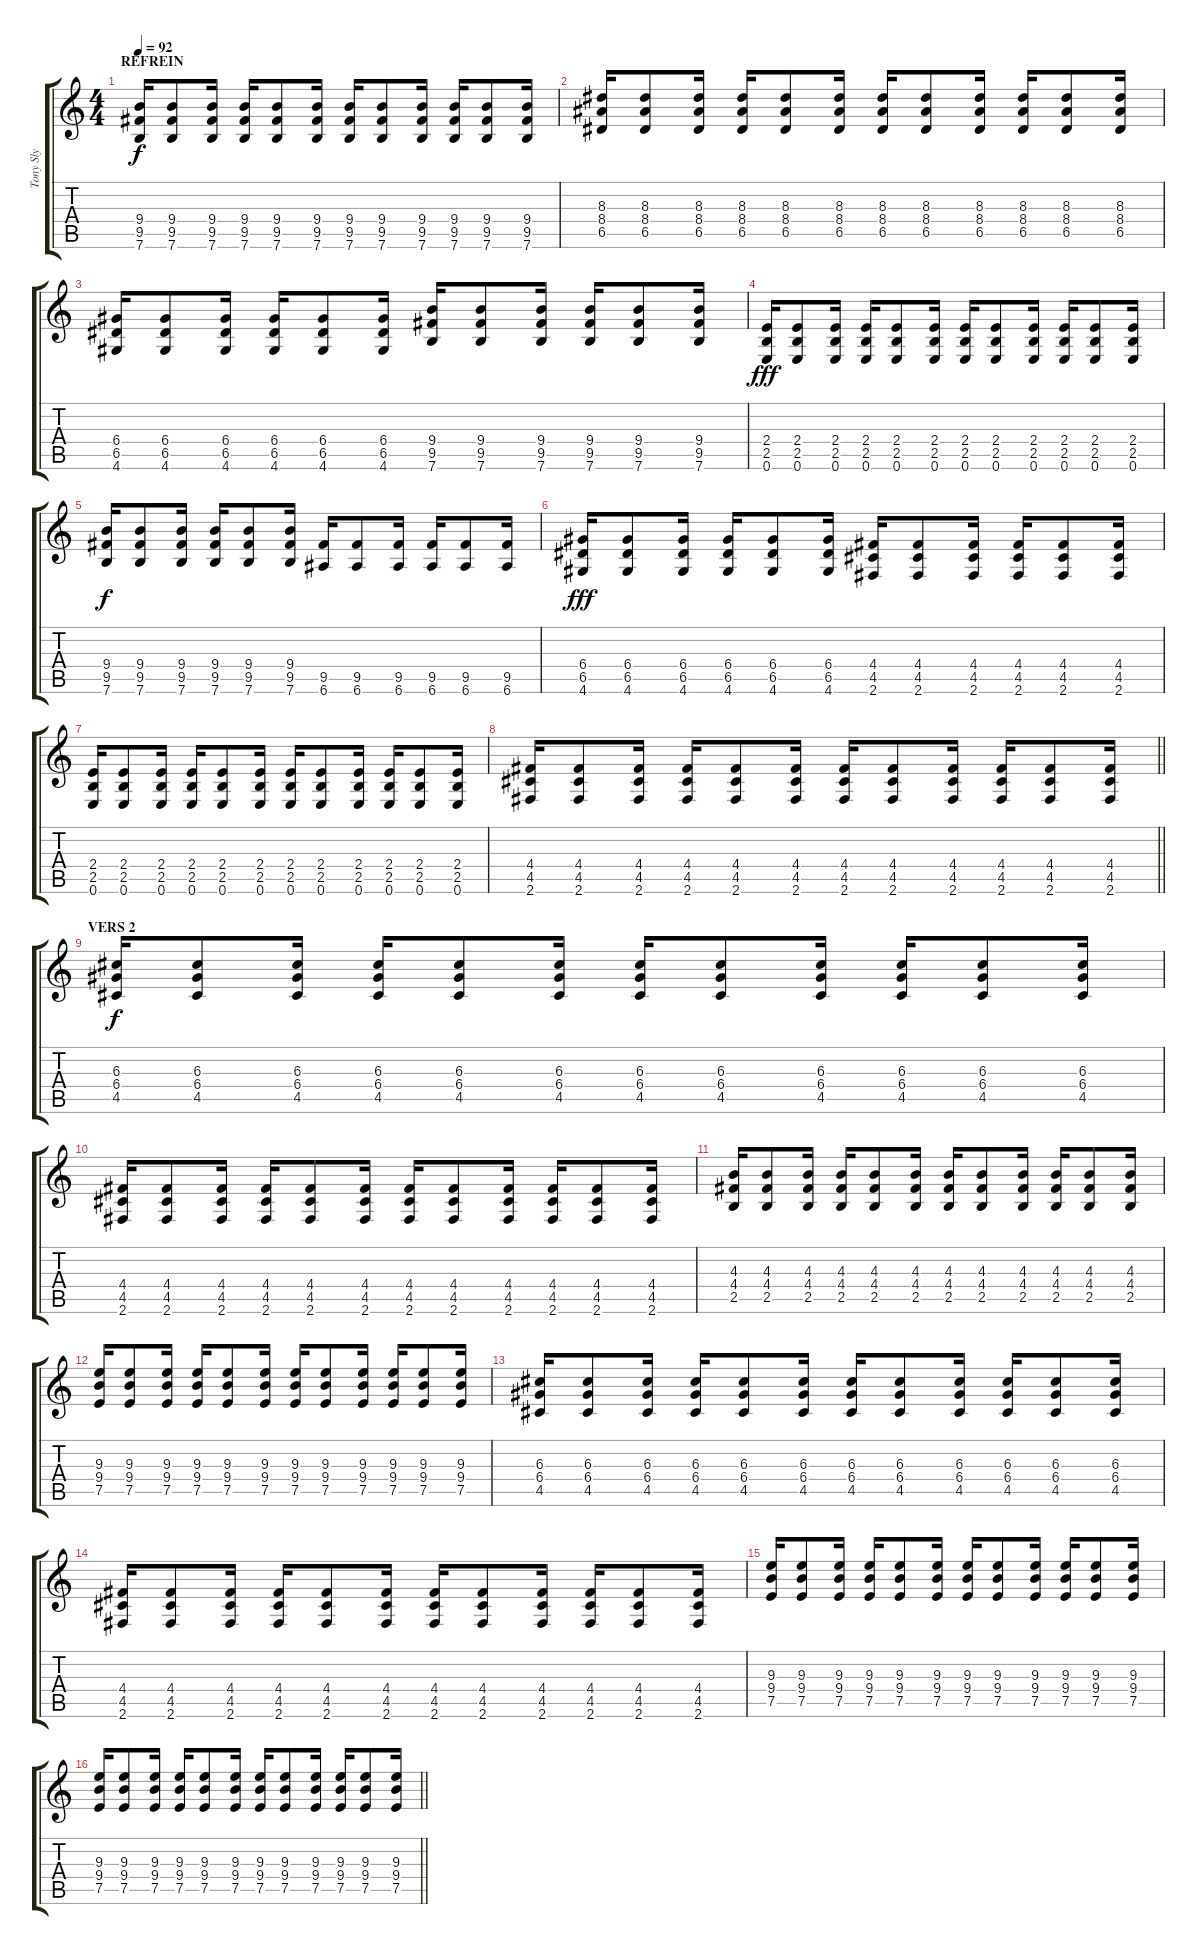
\track ("Tony Sly" "Tony Sly") {instrument distortionguitar}
\staff {score tabs}
\tuning (E4 B3 G3 D3 A2 E2) {hide}
\ts (4 4)
\section ("" "REFREIN")
\tempo 92
\clef g2
\ks c
(9.4 9.5 7.6).16{dy f} (9.4 9.5 7.6).8 (9.4 9.5 7.6).16 (9.4 9.5 7.6).16 (9.4 9.5 7.6).8 (9.4 9.5 7.6).16 (9.4 9.5 7.6).16 (9.4 9.5 7.6).8 (9.4 9.5 7.6).16 (9.4 9.5 7.6).16 (9.4 9.5 7.6).8 (9.4 9.5 7.6).16 |
(8.3 8.4 6.5).16 (8.3 8.4 6.5).8 (8.3 8.4 6.5).16 (8.3 8.4 6.5).16 (8.3 8.4 6.5).8 (8.3 8.4 6.5).16 (8.3 8.4 6.5).16 (8.3 8.4 6.5).8 (8.3 8.4 6.5).16 (8.3 8.4 6.5).16 (8.3 8.4 6.5).8 (8.3 8.4 6.5).16 |
(6.4 6.5 4.6).16 (6.4 6.5 4.6).8 (6.4 6.5 4.6).16 (6.4 6.5 4.6).16 (6.4 6.5 4.6).8 (6.4 6.5 4.6).16 (9.4 9.5 7.6).16 (9.4 9.5 7.6).8 (9.4 9.5 7.6).16 (9.4 9.5 7.6).16 (9.4 9.5 7.6).8 (9.4 9.5 7.6).16 |
(2.4 2.5 0.6).16{dy fff} (2.4 2.5 0.6).8 (2.4 2.5 0.6).16 (2.4 2.5 0.6).16 (2.4 2.5 0.6).8 (2.4 2.5 0.6).16 (2.4 2.5 0.6).16 (2.4 2.5 0.6).8 (2.4 2.5 0.6).16 (2.4 2.5 0.6).16 (2.4 2.5 0.6).8 (2.4 2.5 0.6).16 |
(9.4 9.5 7.6).16{dy f} (9.4 9.5 7.6).8 (9.4 9.5 7.6).16 (9.4 9.5 7.6).16 (9.4 9.5 7.6).8 (9.4 9.5 7.6).16 (9.5 6.6).16 (9.5 6.6).8 (9.5 6.6).16 (9.5 6.6).16 (9.5 6.6).8 (9.5 6.6).16 |
(6.4 6.5 4.6).16{dy fff} (6.4 6.5 4.6).8 (6.4 6.5 4.6).16 (6.4 6.5 4.6).16 (6.4 6.5 4.6).8 (6.4 6.5 4.6).16 (4.4 4.5 2.6).16 (4.4 4.5 2.6).8 (4.4 4.5 2.6).16 (4.4 4.5 2.6).16 (4.4 4.5 2.6).8 (4.4 4.5 2.6).16 |
(2.4 2.5 0.6).16 (2.4 2.5 0.6).8 (2.4 2.5 0.6).16 (2.4 2.5 0.6).16 (2.4 2.5 0.6).8 (2.4 2.5 0.6).16 (2.4 2.5 0.6).16 (2.4 2.5 0.6).8 (2.4 2.5 0.6).16 (2.4 2.5 0.6).16 (2.4 2.5 0.6).8 (2.4 2.5 0.6).16 |
\barLineRight lightlight
(4.4 4.5 2.6).16 (4.4 4.5 2.6).8 (4.4 4.5 2.6).16 (4.4 4.5 2.6).16 (4.4 4.5 2.6).8 (4.4 4.5 2.6).16 (4.4 4.5 2.6).16 (4.4 4.5 2.6).8 (4.4 4.5 2.6).16 (4.4 4.5 2.6).16 (4.4 4.5 2.6).8 (4.4 4.5 2.6).16 |
\section ("" "VERS 2")
(6.3 6.4 4.5).16{dy f} (6.3 6.4 4.5).8 (6.3 6.4 4.5).16 (6.3 6.4 4.5).16 (6.3 6.4 4.5).8 (6.3 6.4 4.5).16 (6.3 6.4 4.5).16 (6.3 6.4 4.5).8 (6.3 6.4 4.5).16 (6.3 6.4 4.5).16 (6.3 6.4 4.5).8 (6.3 6.4 4.5).16 |
(4.4 4.5 2.6).16 (4.4 4.5 2.6).8 (4.4 4.5 2.6).16 (4.4 4.5 2.6).16 (4.4 4.5 2.6).8 (4.4 4.5 2.6).16 (4.4 4.5 2.6).16 (4.4 4.5 2.6).8 (4.4 4.5 2.6).16 (4.4 4.5 2.6).16 (4.4 4.5 2.6).8 (4.4 4.5 2.6).16 |
(4.3 4.4 2.5).16 (4.3 4.4 2.5).8 (4.3 4.4 2.5).16 (4.3 4.4 2.5).16 (4.3 4.4 2.5).8 (4.3 4.4 2.5).16 (4.3 4.4 2.5).16 (4.3 4.4 2.5).8 (4.3 4.4 2.5).16 (4.3 4.4 2.5).16 (4.3 4.4 2.5).8 (4.3 4.4 2.5).16 |
(9.3 9.4 7.5).16 (9.3 9.4 7.5).8 (9.3 9.4 7.5).16 (9.3 9.4 7.5).16 (9.3 9.4 7.5).8 (9.3 9.4 7.5).16 (9.3 9.4 7.5).16 (9.3 9.4 7.5).8 (9.3 9.4 7.5).16 (9.3 9.4 7.5).16 (9.3 9.4 7.5).8 (9.3 9.4 7.5).16 |
(6.3 6.4 4.5).16 (6.3 6.4 4.5).8 (6.3 6.4 4.5).16 (6.3 6.4 4.5).16 (6.3 6.4 4.5).8 (6.3 6.4 4.5).16 (6.3 6.4 4.5).16 (6.3 6.4 4.5).8 (6.3 6.4 4.5).16 (6.3 6.4 4.5).16 (6.3 6.4 4.5).8 (6.3 6.4 4.5).16 |
(4.4 4.5 2.6).16 (4.4 4.5 2.6).8 (4.4 4.5 2.6).16 (4.4 4.5 2.6).16 (4.4 4.5 2.6).8 (4.4 4.5 2.6).16 (4.4 4.5 2.6).16 (4.4 4.5 2.6).8 (4.4 4.5 2.6).16 (4.4 4.5 2.6).16 (4.4 4.5 2.6).8 (4.4 4.5 2.6).16 |
(9.3 9.4 7.5).16 (9.3 9.4 7.5).8 (9.3 9.4 7.5).16 (9.3 9.4 7.5).16 (9.3 9.4 7.5).8 (9.3 9.4 7.5).16 (9.3 9.4 7.5).16 (9.3 9.4 7.5).8 (9.3 9.4 7.5).16 (9.3 9.4 7.5).16 (9.3 9.4 7.5).8 (9.3 9.4 7.5).16 |
\barLineRight lightlight
(9.3 9.4 7.5).16 (9.3 9.4 7.5).8 (9.3 9.4 7.5).16 (9.3 9.4 7.5).16 (9.3 9.4 7.5).8 (9.3 9.4 7.5).16 (9.3 9.4 7.5).16 (9.3 9.4 7.5).8 (9.3 9.4 7.5).16 (9.3 9.4 7.5).16 (9.3 9.4 7.5).8 (9.3 9.4 7.5).16
